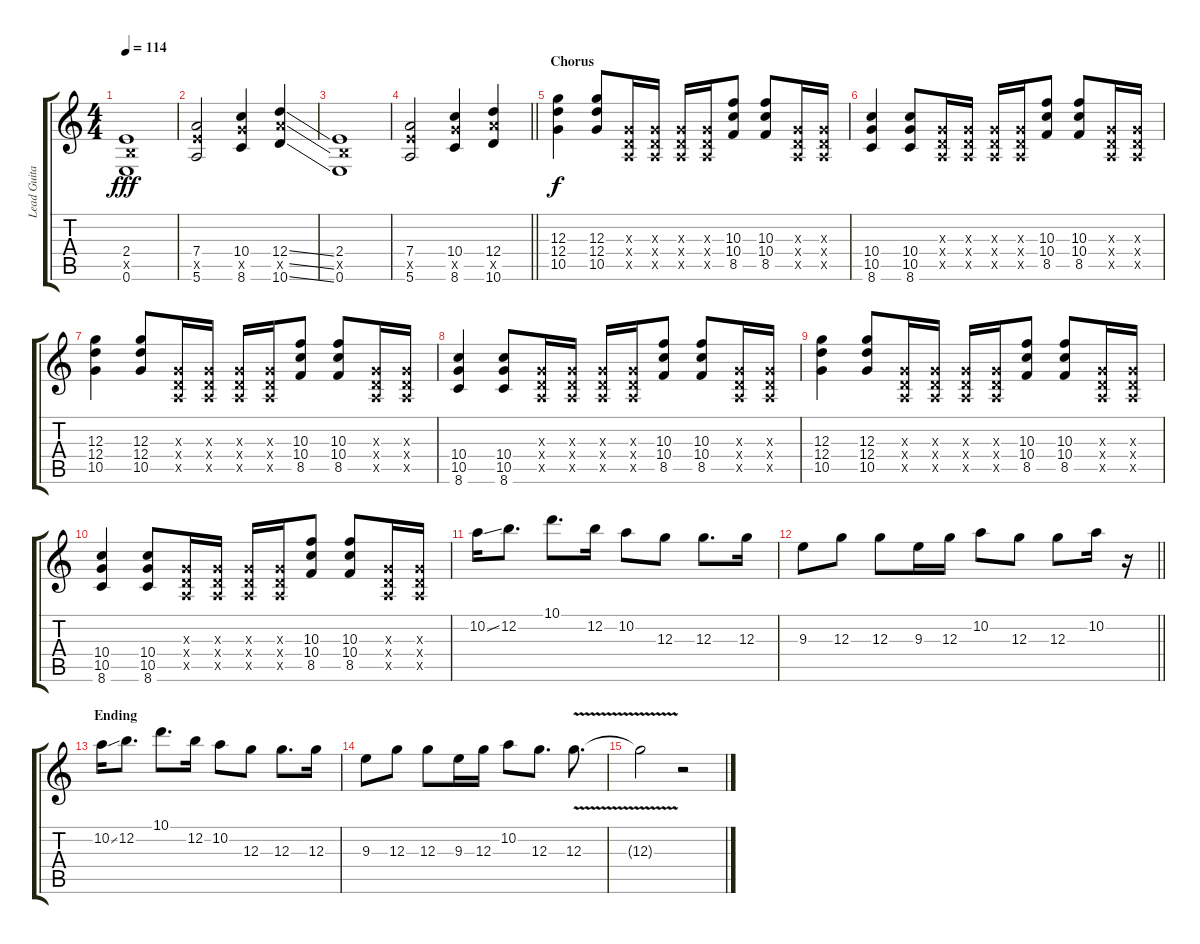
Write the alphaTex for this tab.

\track ("Lead Guitar" "Lead Guita") {instrument distortionguitar}
\staff {score tabs}
\tuning (E4 B3 G3 D3 A2 E2) {hide}
\ts (4 4)
\tempo 114
\clef g2
\ks c
(2.4 2.5{x} 0.6).1{dy fff} |
(7.4 7.5{x} 5.6).2 (10.4 10.5{x} 8.6).4 (12.4{ss} 12.5{ss x} 10.6{ss}).4 |
(2.4 2.5{x} 0.6).1 |
\barLineRight lightlight
(7.4 7.5{x} 5.6).2 (10.4 10.5{x} 8.6).4 (12.4 12.5{x} 10.6).4 |
\section ("" "Chorus")
(12.3 12.4 10.5).4{dy f} (12.3 12.4 10.5).8 (0.3{x} 0.4{x} 0.5{x}).16 (0.3{x} 0.4{x} 0.5{x}).16 (0.3{x} 0.4{x} 0.5{x}).16 (0.3{x} 0.4{x} 0.5{x}).16 (10.3 10.4 8.5).8 (10.3 10.4 8.5).8 (0.3{x} 0.4{x} 0.5{x}).16 (0.3{x} 0.4{x} 0.5{x}).16 |
(10.4 10.5 8.6).4 (10.4 10.5 8.6).8 (0.3{x} 0.4{x} 0.5{x}).16 (0.3{x} 0.4{x} 0.5{x}).16 (0.3{x} 0.4{x} 0.5{x}).16 (0.3{x} 0.4{x} 0.5{x}).16 (10.3 10.4 8.5).8 (10.3 10.4 8.5).8 (0.3{x} 0.4{x} 0.5{x}).16 (0.3{x} 0.4{x} 0.5{x}).16 |
(12.3 12.4 10.5).4 (12.3 12.4 10.5).8 (0.3{x} 0.4{x} 0.5{x}).16 (0.3{x} 0.4{x} 0.5{x}).16 (0.3{x} 0.4{x} 0.5{x}).16 (0.3{x} 0.4{x} 0.5{x}).16 (10.3 10.4 8.5).8 (10.3 10.4 8.5).8 (0.3{x} 0.4{x} 0.5{x}).16 (0.3{x} 0.4{x} 0.5{x}).16 |
(10.4 10.5 8.6).4 (10.4 10.5 8.6).8 (0.3{x} 0.4{x} 0.5{x}).16 (0.3{x} 0.4{x} 0.5{x}).16 (0.3{x} 0.4{x} 0.5{x}).16 (0.3{x} 0.4{x} 0.5{x}).16 (10.3 10.4 8.5).8 (10.3 10.4 8.5).8 (0.3{x} 0.4{x} 0.5{x}).16 (0.3{x} 0.4{x} 0.5{x}).16 |
(12.3 12.4 10.5).4 (12.3 12.4 10.5).8 (0.3{x} 0.4{x} 0.5{x}).16 (0.3{x} 0.4{x} 0.5{x}).16 (0.3{x} 0.4{x} 0.5{x}).16 (0.3{x} 0.4{x} 0.5{x}).16 (10.3 10.4 8.5).8 (10.3 10.4 8.5).8 (0.3{x} 0.4{x} 0.5{x}).16 (0.3{x} 0.4{x} 0.5{x}).16 |
(10.4 10.5 8.6).4 (10.4 10.5 8.6).8 (0.3{x} 0.4{x} 0.5{x}).16 (0.3{x} 0.4{x} 0.5{x}).16 (0.3{x} 0.4{x} 0.5{x}).16 (0.3{x} 0.4{x} 0.5{x}).16 (10.3 10.4 8.5).8 (10.3 10.4 8.5).8 (0.3{x} 0.4{x} 0.5{x}).16 (0.3{x} 0.4{x} 0.5{x}).16 |
10.2{ss}.16 12.2.8{d} 10.1.8{d} 12.2.16 10.2.8 12.3.8 12.3.8{d} 12.3.16 |
\barLineRight lightlight
9.3.8 12.3.8 12.3.8 9.3.16 12.3.16 10.2.8 12.3.8 12.3.8 10.2.16 r.16 |
\section ("" "Ending")
10.2{ss}.16 12.2.8{d} 10.1.8{d} 12.2.16 10.2.8 12.3.8 12.3.8{d} 12.3.16 |
9.3.8 12.3.8 12.3.8 9.3.16 12.3.16 10.2.8 12.3.8{d} 12.3{v}.8{d} |
12.3{t}.2 r.2
